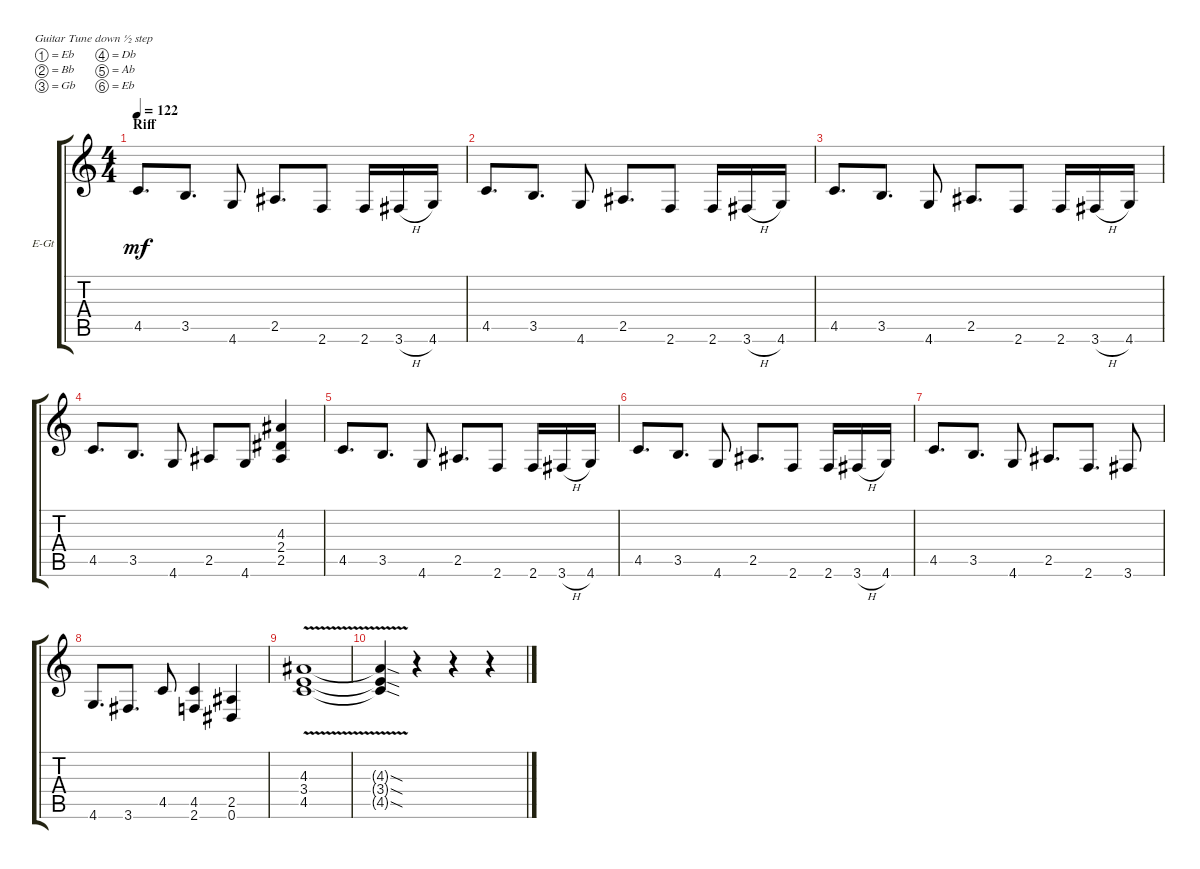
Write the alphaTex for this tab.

\bracketExtendMode groupsimilarinstruments
\firstSystemTrackNameOrientation horizontal
\otherSystemsTrackNameOrientation horizontal
\track ("Slash Left" "E-Gt") {instrument overdrivenguitar}
\staff {score tabs}
\tuning (Eb4 Bb3 Gb3 Db3 Ab2 Eb2)
\ts (4 4)
\section ("" "Riff")
\tempo 122
\clef g2
\ks c
4.5.8{d dy mf} 3.5.8{d} 4.6.8 2.5.8{d} 2.6.8 2.6.16 3.6{h}.16 4.6.16 |
4.5.8{d} 3.5.8{d} 4.6.8 2.5.8{d} 2.6.8 2.6.16 3.6{h}.16 4.6.16 |
4.5.8{d} 3.5.8{d} 4.6.8 2.5.8{d} 2.6.8 2.6.16 3.6{h}.16 4.6.16 |
4.5.8{d} 3.5.8{d} 4.6.8 2.5.8 4.6.8 (4.3 2.4 2.5).4 |
4.5.8{d} 3.5.8{d} 4.6.8 2.5.8{d} 2.6.8 2.6.16 3.6{h}.16 4.6.16 |
4.5.8{d} 3.5.8{d} 4.6.8 2.5.8{d} 2.6.8 2.6.16 3.6{h}.16 4.6.16 |
4.5.8{d} 3.5.8{d} 4.6.8 2.5.8{d} 2.6.8{d} 3.6.8 |
4.6.8{d} 3.6.8{d} 4.5.8 (4.5 2.6).4 (2.5 0.6).4 |
(4.3{v} 3.4{v} 4.5{v}).1 |
(4.3{v sod t} 3.4{v sod t} 4.5{v sod t}).4 r.4 r.4 r.4
